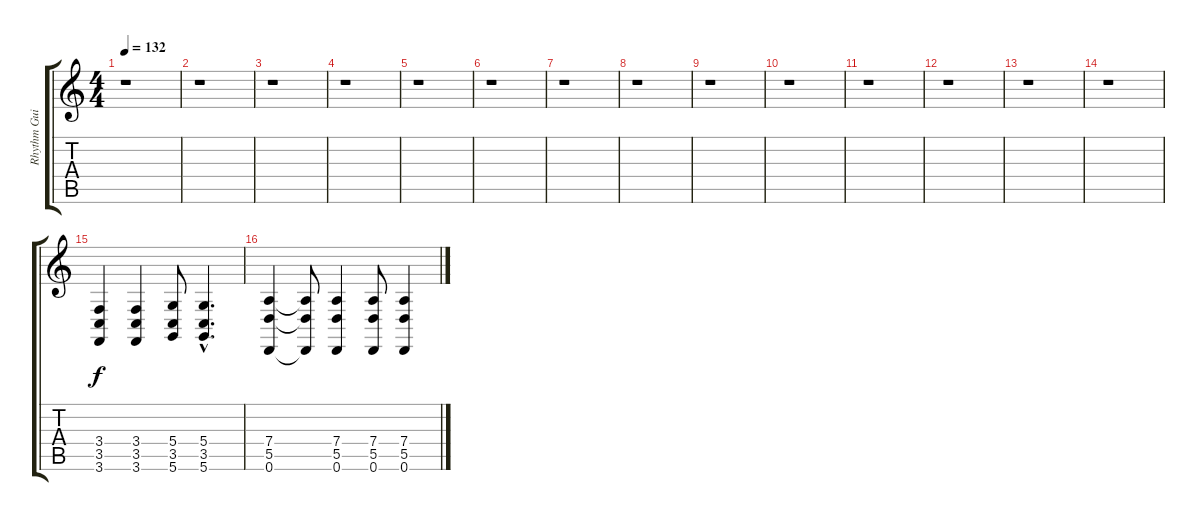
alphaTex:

\track ("Rhythm Guitar 1" "Rhythm Gui") {instrument lead1square}
\staff {score tabs}
\tuning (E4 B3 G3 D3 A2 D2) {hide}
\ts (4 4)
\tempo 132
\clef g2
\ks c
r.1{dy f} |
r.1 |
r.1 |
r.1 |
r.1 |
r.1 |
r.1 |
r.1 |
r.1 |
r.1 |
r.1 |
r.1 |
r.1 |
r.1 |
(3.4 3.5 3.6).4 (3.4 3.5 3.6).4 (5.4 3.5 5.6).8 (5.4{hac} 3.5{hac} 5.6{hac}).4{d} |
(7.4 5.5 0.6).4 (7.4{t} 5.5{t} 0.6{t}).8 (7.4 5.5 0.6).4 (7.4 5.5 0.6).8 (7.4 5.5 0.6).4
